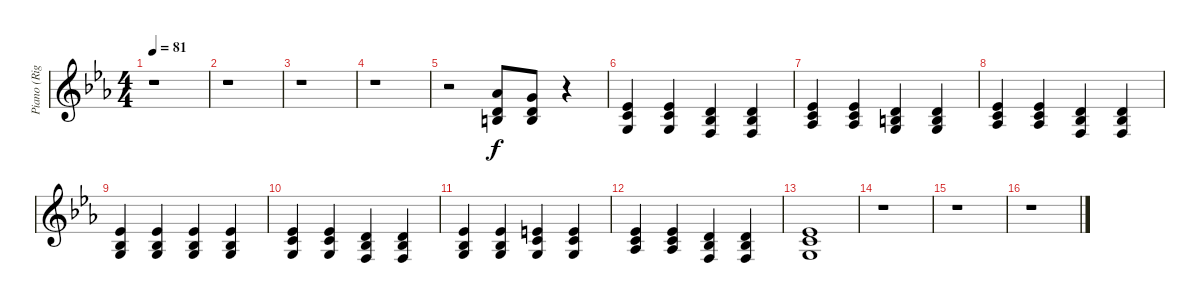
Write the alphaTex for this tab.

\track ("Piano (Right Hand)" "Piano (Rig") {instrument acousticgrandpiano}
\staff {score}
\tuning (E4 B3 G3 D3 A2 E2 B1) {hide}
\ts (4 4)
\tempo 81
\clef g2
\ks eb
r.1{dy f} |
r.1 |
r.1 |
r.1 |
r.2 (4.1 3.2 4.3).8 (3.1 3.2 4.3).8 r.4 |
(8.3 10.4 10.5).4 (8.3 10.4 10.5).4 (3.2 3.4 13.5).4 (3.2 3.4 13.5).4 |
(1.2 8.3 6.4).4 (1.2 8.3 6.4).4 (0.2 7.3 5.4).4 (0.2 7.3 5.4).4 |
(1.2 8.3 6.4).4 (1.2 8.3 6.4).4 (3.2 3.4 13.5).4 (3.2 3.4 13.5).4 |
(3.3 13.4 10.5).4 (3.3 13.4 10.5).4 (4.2 0.3 8.4).4 (4.2 3.3 5.4).4 |
(8.3 10.4 10.5).4 (8.3 10.4 10.5).4 (3.2 3.4 13.5).4 (3.2 3.4 13.5).4 |
(3.3 13.4 10.5).4 (3.3 13.4 10.5).4 (0.1 1.2 10.5).4 (0.1 1.2 10.5).4 |
(1.2 8.3 6.4).4 (1.2 8.3 6.4).4 (3.2 3.4 13.5).4 (3.2 3.4 13.5).4 |
(8.3 10.4 10.5).1 |
r.1 |
r.1 |
r.1
